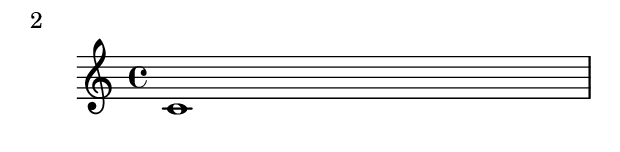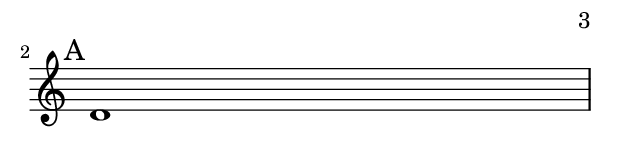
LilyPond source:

%% Do not edit this file; it is auto-generated from input/new
%% This file is in the public domain.
\version "2.13.0"
\header {
  lsrtags = "paper-and-layout"
  texidoc = "A table of contents is included using
@w{@code{\\markuplines \\table-of-contents}}.  The TOC items are
added with the @code{\\tocItem} command."
  doctitle = "Table of contents"
} % begin verbatim


#(set-default-paper-size "a6")

\book {
  \markuplines \table-of-contents
  \pageBreak
  \tocItem \markup { The first score }
  \score {
    {
      c'1 \pageBreak
      \mark "A" \tocItem \markup { Mark A }
      d'1
    }
  }
  \pageBreak
  \tocItem \markup { The second score }
  \score {
    { e'1 }
    \header { piece = "Second score" }
  }
}
